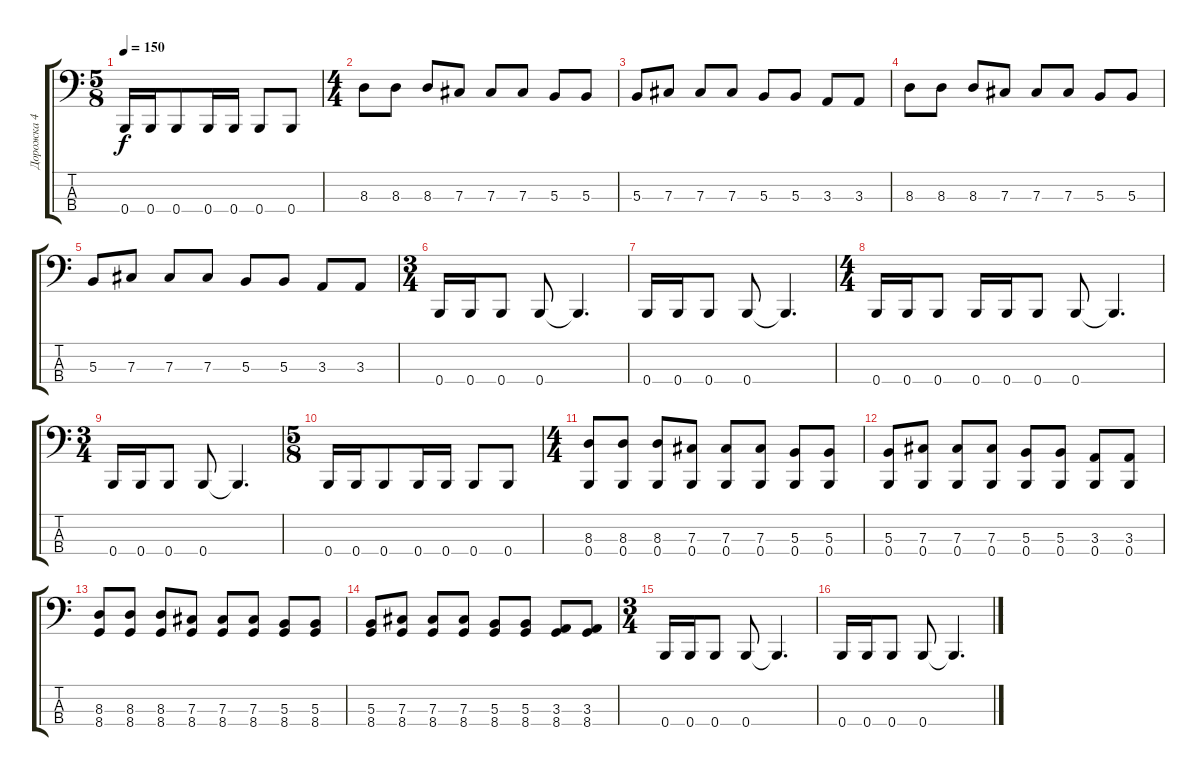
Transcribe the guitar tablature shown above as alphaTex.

\track ("Дорожка 4" "Дорожка 4") {instrument electricbassfinger}
\staff {score tabs}
\tuning (E2 B1 Gb1 B0) {hide}
\ts (5 8)
\tempo 150
\clef f4
\ks c
0.4.16{dy f} 0.4.16 0.4.8 0.4.16 0.4.16 0.4.8 0.4.8 |
\ts (4 4)
8.3.8 8.3.8 8.3.8 7.3.8 7.3.8 7.3.8 5.3.8 5.3.8 |
5.3.8 7.3.8 7.3.8 7.3.8 5.3.8 5.3.8 3.3.8 3.3.8 |
8.3.8 8.3.8 8.3.8 7.3.8 7.3.8 7.3.8 5.3.8 5.3.8 |
5.3.8 7.3.8 7.3.8 7.3.8 5.3.8 5.3.8 3.3.8 3.3.8 |
\ts (3 4)
0.4.16 0.4.16 0.4.8 0.4.8 0.4{t}.4{d} |
0.4.16 0.4.16 0.4.8 0.4.8 0.4{t}.4{d} |
\ts (4 4)
0.4.16 0.4.16 0.4.8 0.4.16 0.4.16 0.4.8 0.4.8 0.4{t}.4{d} |
\ts (3 4)
0.4.16 0.4.16 0.4.8 0.4.8 0.4{t}.4{d} |
\ts (5 8)
0.4.16 0.4.16 0.4.8 0.4.16 0.4.16 0.4.8 0.4.8 |
\ts (4 4)
(8.3 0.4).8 (8.3 0.4).8 (8.3 0.4).8 (7.3 0.4).8 (7.3 0.4).8 (7.3 0.4).8 (5.3 0.4).8 (5.3 0.4).8 |
(5.3 0.4).8 (7.3 0.4).8 (7.3 0.4).8 (7.3 0.4).8 (5.3 0.4).8 (5.3 0.4).8 (3.3 0.4).8 (3.3 0.4).8 |
(8.3 8.4).8 (8.3 8.4).8 (8.3 8.4).8 (7.3 8.4).8 (7.3 8.4).8 (7.3 8.4).8 (5.3 8.4).8 (5.3 8.4).8 |
(5.3 8.4).8 (7.3 8.4).8 (7.3 8.4).8 (7.3 8.4).8 (5.3 8.4).8 (5.3 8.4).8 (3.3 8.4).8 (3.3 8.4).8 |
\ts (3 4)
0.4.16 0.4.16 0.4.8 0.4.8 0.4{t}.4{d} |
0.4.16 0.4.16 0.4.8 0.4.8 0.4{t}.4{d}
